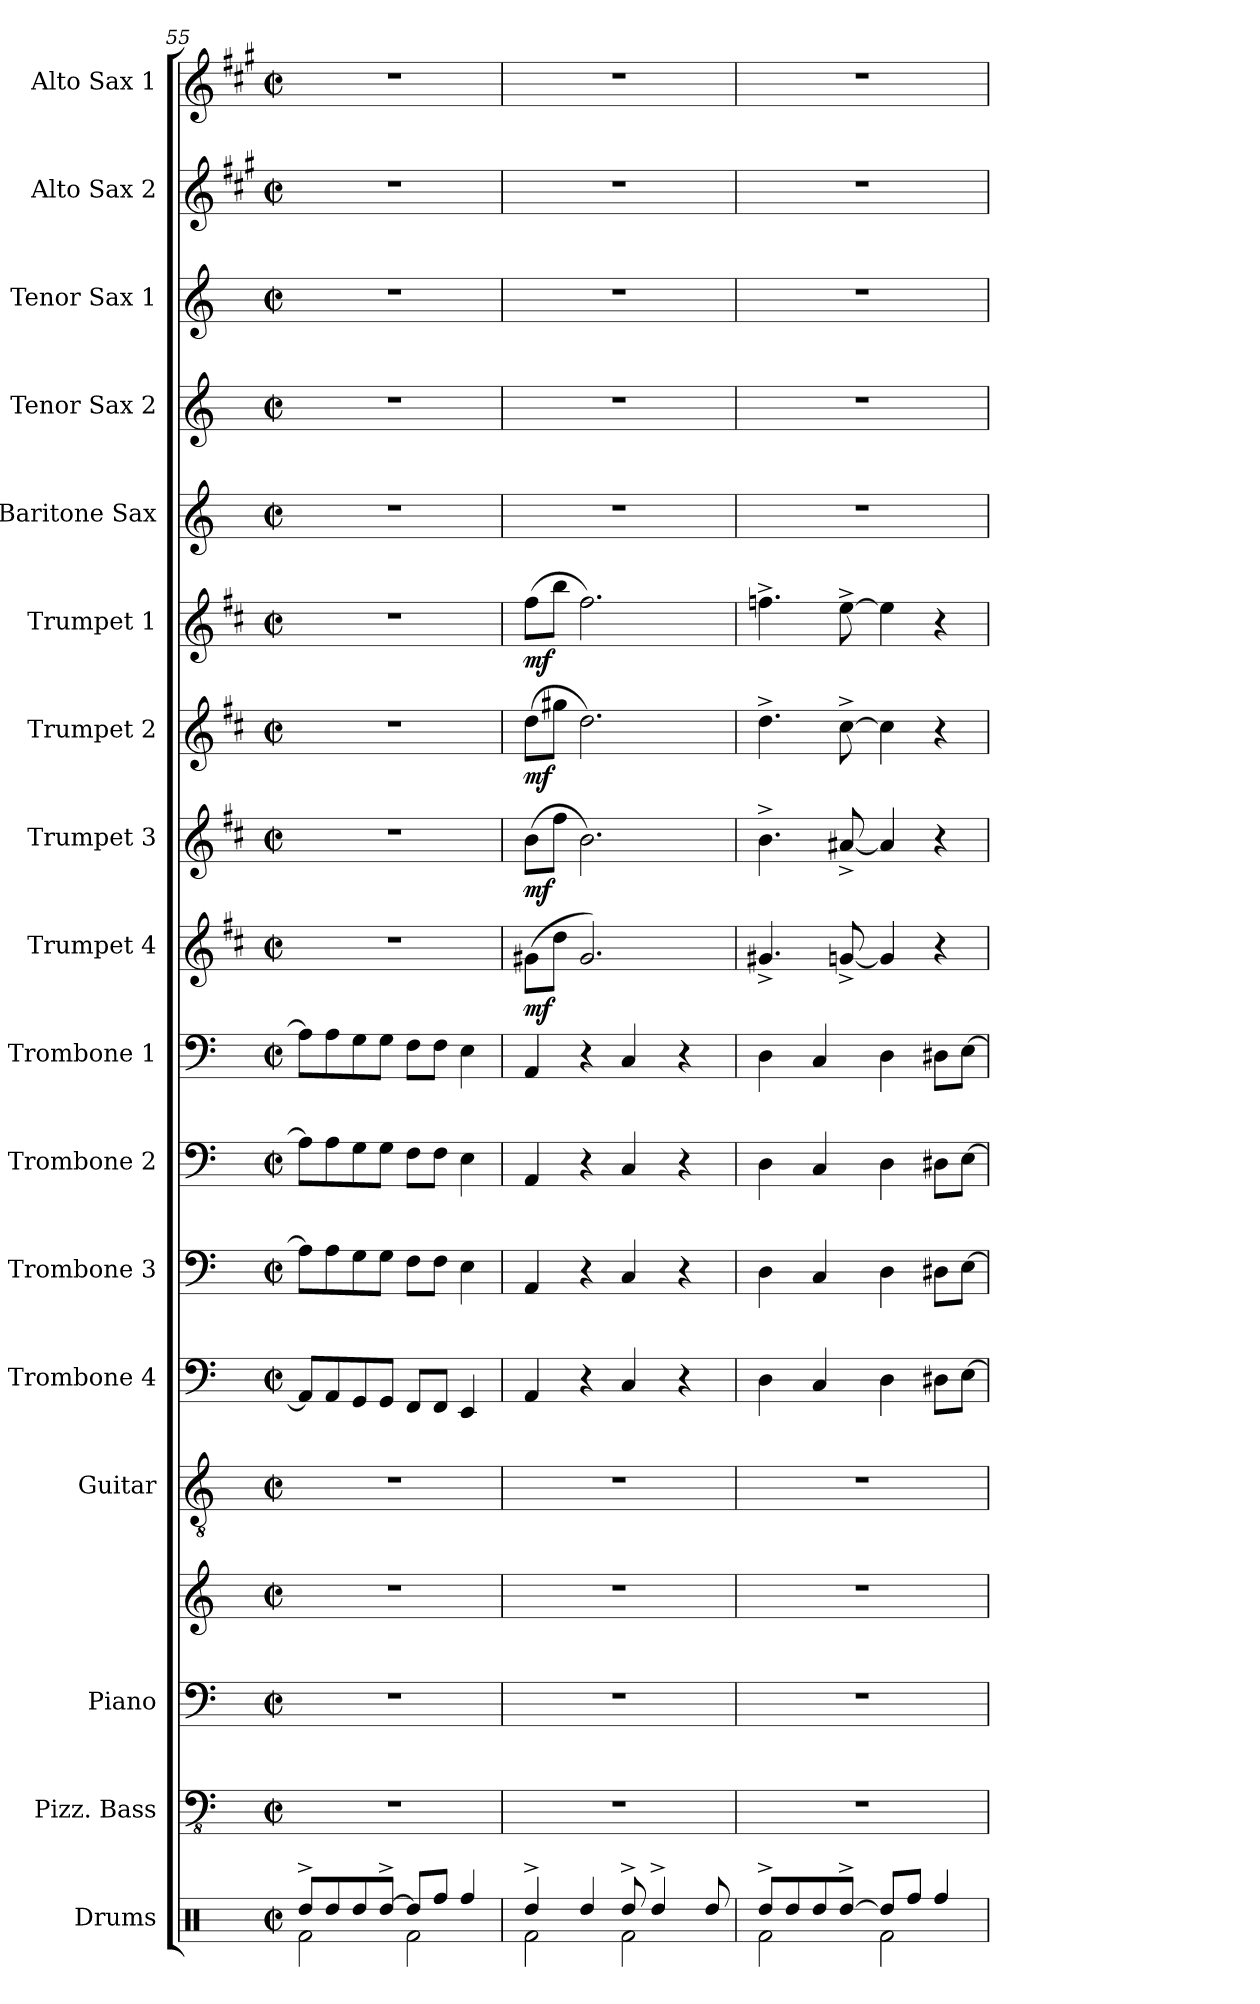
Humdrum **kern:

**kern	**kern	**kern	**kern	**kern	**kern	**kern	**kern	**kern	**kern	**dynam	**kern	**dynam	**kern	**dynam	**kern	**dynam	**kern	**kern	**kern	**kern	**kern
*part17	*part16	*part15	*part15	*part14	*part13	*part12	*part11	*part10	*part9	*part9	*part8	*part8	*part7	*part7	*part6	*part6	*part5	*part4	*part3	*part2	*part1
*staff18	*staff17	*staff16	*staff15	*staff14	*staff13	*staff12	*staff11	*staff10	*staff9	*staff9	*staff8	*staff8	*staff7	*staff7	*staff6	*staff6	*staff5	*staff4	*staff3	*staff2	*staff1
*I"Drums	*I"Pizz. Bass	*I"Piano	*	*I"Guitar	*I"Trombone 4	*I"Trombone 3	*I"Trombone 2	*I"Trombone 1	*I"Trumpet 4	*	*I"Trumpet 3	*	*I"Trumpet 2	*	*I"Trumpet 1	*	*I"Baritone Sax	*I"Tenor Sax 2	*I"Tenor Sax 1	*I"Alto Sax 2	*I"Alto Sax 1
*I'Drums	*I'Bass	*I'Piano	*	*I'Gtr.	*I'Tbn. 4	*I'Tbn. 3	*I'Tbn. 2	*I'Tbn. 1	*I'Tpt. 4	*	*I'Tpt. 3	*	*I'Tpt. 2	*	*I'Tpt. 1	*	*I'Bari	*I'Tenor 2	*I'Tenor 1	*I'Alto 2	*I'Alto 1
*clefX	*clefFv4	*clefF4	*clefG2	*clefGv2	*clefF4	*clefF4	*clefF4	*clefF4	*clefG2	*	*clefG2	*	*clefG2	*	*clefG2	*	*clefG2	*clefG2	*clefG2	*clefG2	*clefG2
*	*	*	*	*	*	*	*	*	*ITrd1c2	*	*ITrd1c2	*	*ITrd1c2	*	*ITrd1c2	*	*ITrd12c21	*ITrd8c14	*ITrd8c14	*ITrd5c9	*ITrd5c9
*k[]	*k[]	*k[]	*k[]	*k[]	*k[]	*k[]	*k[]	*k[]	*k[]	*	*k[]	*	*k[]	*	*k[]	*	*k[]	*k[]	*k[]	*k[]	*k[]
*M2/2	*M2/2	*M2/2	*M2/2	*M2/2	*M2/2	*M2/2	*M2/2	*M2/2	*M2/2	*	*M2/2	*	*M2/2	*	*M2/2	*	*M2/2	*M2/2	*M2/2	*M2/2	*M2/2
*met(c|)	*met(c|)	*met(c|)	*met(c|)	*met(c|)	*met(c|)	*met(c|)	*met(c|)	*met(c|)	*met(c|)	*	*met(c|)	*	*met(c|)	*	*met(c|)	*	*met(c|)	*met(c|)	*met(c|)	*met(c|)	*met(c|)
=55	=55	=55	=55	=55	=55	=55	=55	=55	=55	=55	=55	=55	=55	=55	=55	=55	=55	=55	=55	=55	=55
*^	*	*	*	*	*	*	*	*	*	*	*	*	*	*	*	*	*	*	*	*	*
8Rdd^/L	2Rf\	1r	1r	1r	1r	8AA/L]	8A\L]	8A\L]	8A\L]	1r	.	1r	.	1r	.	1r	.	1r	1r	1r	1r	1r
8Rdd/	.	.	.	.	.	8AA/	8A\	8A\	8A\	.	.	.	.	.	.	.	.	.	.	.	.	.
8Rdd/	.	.	.	.	.	8GG/	8G\	8G\	8G\	.	.	.	.	.	.	.	.	.	.	.	.	.
[8Rdd^/J	.	.	.	.	.	8GG/J	8G\J	8G\J	8G\J	.	.	.	.	.	.	.	.	.	.	.	.	.
8Rdd/L]	2Rf\	.	.	.	.	8FF/L	8F\L	8F\L	8F\L	.	.	.	.	.	.	.	.	.	.	.	.	.
8Rff/J	.	.	.	.	.	8FF/J	8F\J	8F\J	8F\J	.	.	.	.	.	.	.	.	.	.	.	.	.
4Rff/	.	.	.	.	.	4EE/	4E\	4E\	4E\	.	.	.	.	.	.	.	.	.	.	.	.	.
=56	=56	=56	=56	=56	=56	=56	=56	=56	=56	=56	=56	=56	=56	=56	=56	=56	=56	=56	=56	=56	=56	=56
!	!	!	!	!	!	!	!	!	!	!	!LO:DY:b	!	!LO:DY:b	!	!LO:DY:b	!	!LO:DY:b	!	!	!	!	!
4Rdd^/	2Rf\	1r	1r	1r	1r	4AA/	4AA/	4AA/	4AA/	(8f#X\L	mf	(8a\L	mf	(8cc\L	mf	(8ee\L	mf	1r	1r	1r	1r	1r
.	.	.	.	.	.	.	.	.	.	8cc\J	.	8ee\J	.	8ff#X\J	.	8aa\J	.	.	.	.	.	.
4Rdd/	.	.	.	.	.	4r	4r	4r	4r	2.f#/)	.	2.a\)	.	2.cc\)	.	2.ee\)	.	.	.	.	.	.
8Rdd^/	2Rf\	.	.	.	.	4C/	4C/	4C/	4C/	.	.	.	.	.	.	.	.	.	.	.	.	.
4Rdd^/	.	.	.	.	.	.	.	.	.	.	.	.	.	.	.	.	.	.	.	.	.	.
.	.	.	.	.	.	4r	4r	4r	4r	.	.	.	.	.	.	.	.	.	.	.	.	.
8Rdd/	.	.	.	.	.	.	.	.	.	.	.	.	.	.	.	.	.	.	.	.	.	.
=57	=57	=57	=57	=57	=57	=57	=57	=57	=57	=57	=57	=57	=57	=57	=57	=57	=57	=57	=57	=57	=57	=57
8Rdd^/L	2Rf\	1r	1r	1r	1r	4D\	4D\	4D\	4D\	4.f#X^/	.	4.a^\	.	4.cc^\	.	4.ee-X^\	.	1r	1r	1r	1r	1r
8Rdd/	.	.	.	.	.	.	.	.	.	.	.	.	.	.	.	.	.	.	.	.	.	.
8Rdd/	.	.	.	.	.	4C/	4C/	4C/	4C/	.	.	.	.	.	.	.	.	.	.	.	.	.
[8Rdd^/J	.	.	.	.	.	.	.	.	.	[8fn^/	.	[8g#X^/	.	[8b^\	.	[8dd^\	.	.	.	.	.	.
8Rdd/L]	2Rf\	.	.	.	.	4D\	4D\	4D\	4D\	4f/]	.	4g#/]	.	4b\]	.	4dd\]	.	.	.	.	.	.
8Rff/J	.	.	.	.	.	.	.	.	.	.	.	.	.	.	.	.	.	.	.	.	.	.
4Rff/	.	.	.	.	.	8D#X\L	8D#X\L	8D#X\L	8D#X\L	4r	.	4r	.	4r	.	4r	.	.	.	.	.	.
.	.	.	.	.	.	[8E\J	[8E\J	[8E\J	[8E\J	.	.	.	.	.	.	.	.	.	.	.	.	.
*v	*v	*	*	*	*	*	*	*	*	*	*	*	*	*	*	*	*	*	*	*	*	*
=	=	=	=	=	=	=	=	=	=	=	=	=	=	=	=	=	=	=	=	=	=
*-	*-	*-	*-	*-	*-	*-	*-	*-	*-	*-	*-	*-	*-	*-	*-	*-	*-	*-	*-	*-	*-
